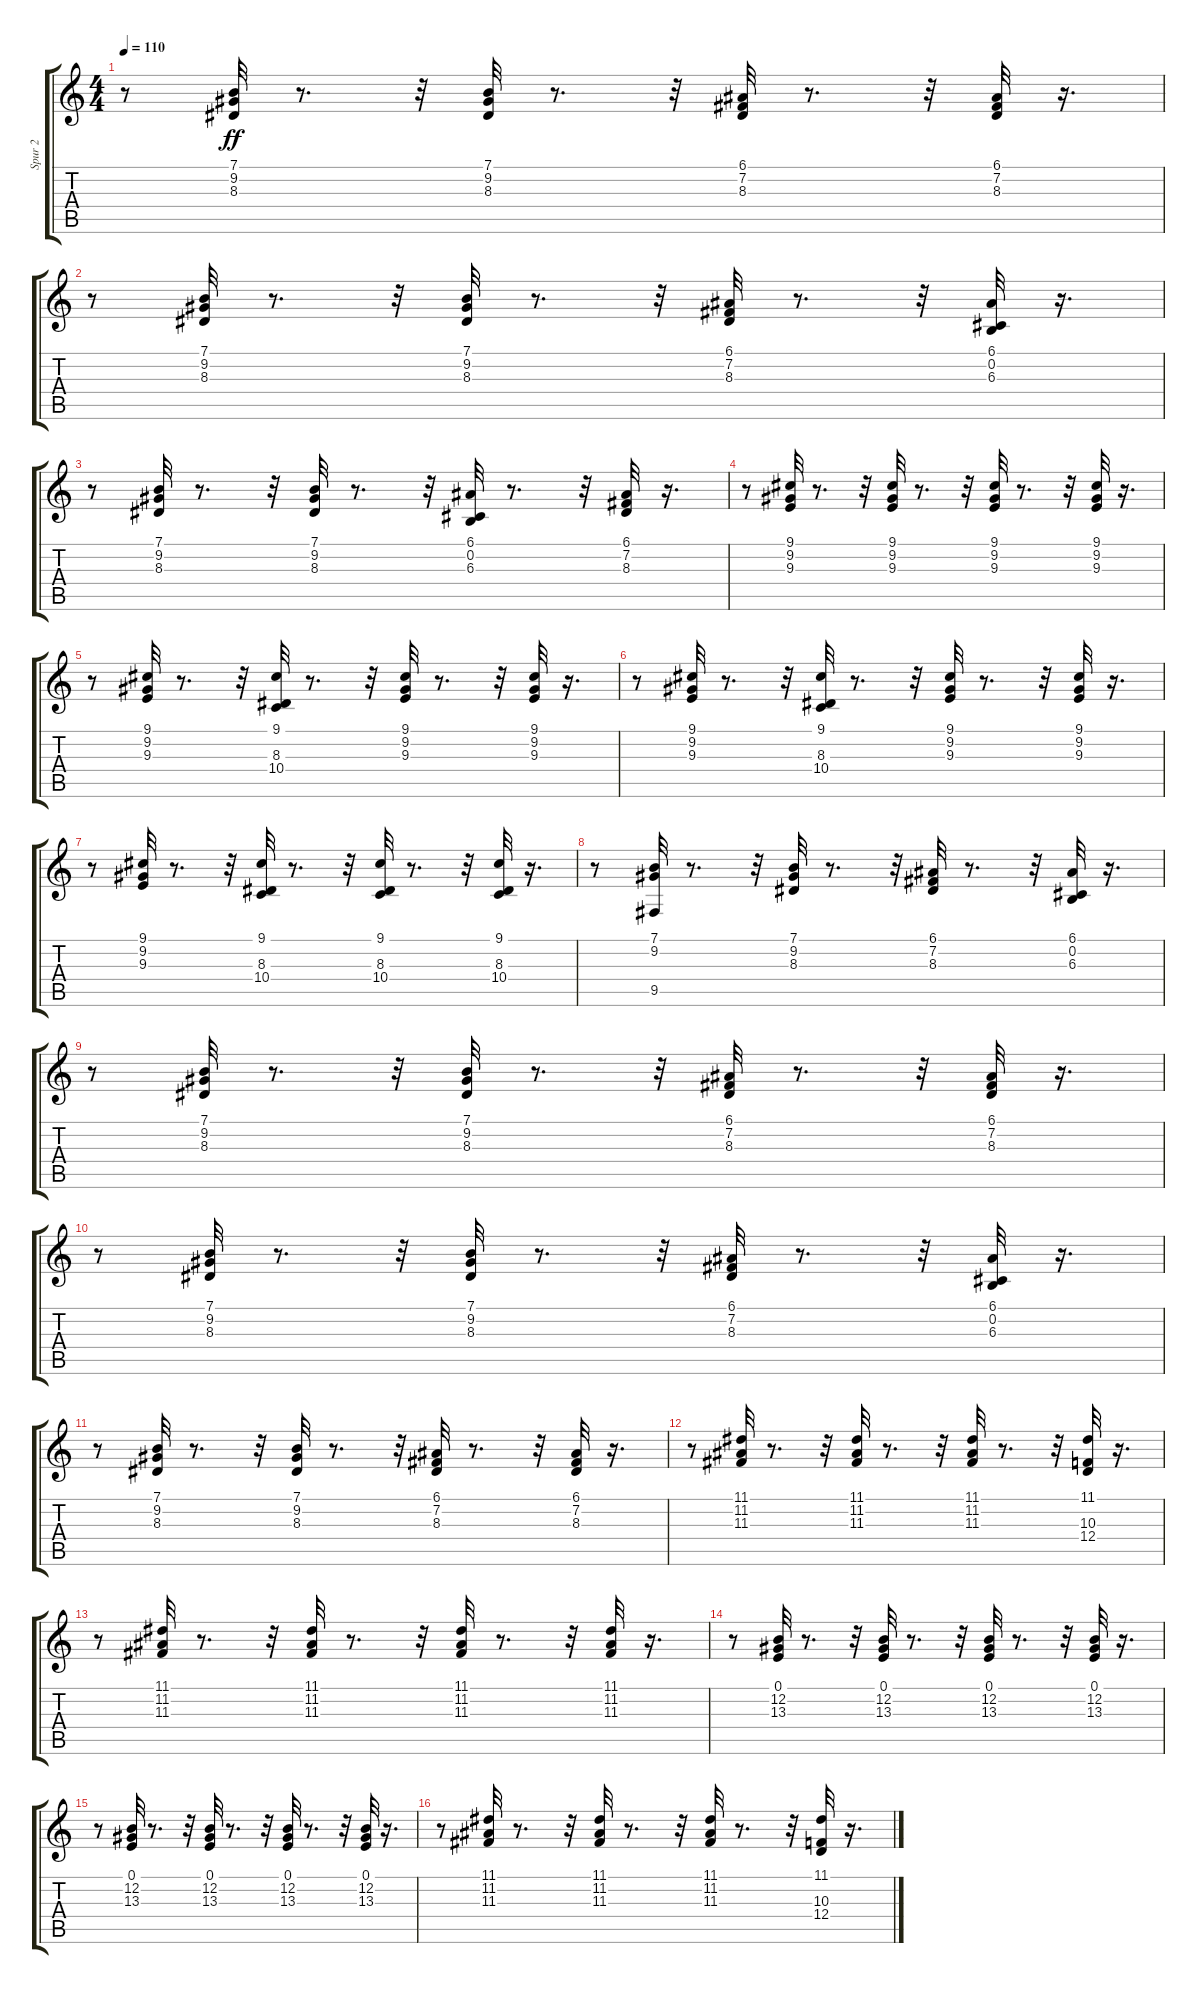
\track ("Spur 2" "Spur 2") {instrument honkytonkpiano}
\staff {score tabs}
\tuning (E4 B3 G3 D3 A2 E2) {hide}
\ts (4 4)
\tempo 110
\clef g2
\ks c
r.8{dy ff} (7.1 9.2 8.3).32 r.8{d} r.32 (7.1 9.2 8.3).32 r.8{d} r.32 (6.1 7.2 8.3).32 r.8{d} r.32 (6.1 7.2 8.3).32 r.16{d} |
r.8 (7.1 9.2 8.3).32 r.8{d} r.32 (7.1 9.2 8.3).32 r.8{d} r.32 (6.1 7.2 8.3).32 r.8{d} r.32 (6.1 0.2 6.3).32 r.16{d} |
r.8 (7.1 9.2 8.3).32 r.8{d} r.32 (7.1 9.2 8.3).32 r.8{d} r.32 (6.1 0.2 6.3).32 r.8{d} r.32 (6.1 7.2 8.3).32 r.16{d} |
r.8 (9.1 9.2 9.3).32 r.8{d} r.32 (9.1 9.2 9.3).32 r.8{d} r.32 (9.1 9.2 9.3).32 r.8{d} r.32 (9.1 9.2 9.3).32 r.16{d} |
r.8 (9.1 9.2 9.3).32 r.8{d} r.32 (9.1 8.3 10.4).32 r.8{d} r.32 (9.1 9.2 9.3).32 r.8{d} r.32 (9.1 9.2 9.3).32 r.16{d} |
r.8 (9.1 9.2 9.3).32 r.8{d} r.32 (9.1 8.3 10.4).32 r.8{d} r.32 (9.1 9.2 9.3).32 r.8{d} r.32 (9.1 9.2 9.3).32 r.16{d} |
r.8 (9.1 9.2 9.3).32 r.8{d} r.32 (9.1 8.3 10.4).32 r.8{d} r.32 (9.1 8.3 10.4).32 r.8{d} r.32 (9.1 8.3 10.4).32 r.16{d} |
r.8 (7.1 9.2 9.5).32 r.8{d} r.32 (7.1 9.2 8.3).32 r.8{d} r.32 (6.1 7.2 8.3).32 r.8{d} r.32 (6.1 0.2 6.3).32 r.16{d} |
r.8 (7.1 9.2 8.3).32 r.8{d} r.32 (7.1 9.2 8.3).32 r.8{d} r.32 (6.1 7.2 8.3).32 r.8{d} r.32 (6.1 7.2 8.3).32 r.16{d} |
r.8 (7.1 9.2 8.3).32 r.8{d} r.32 (7.1 9.2 8.3).32 r.8{d} r.32 (6.1 7.2 8.3).32 r.8{d} r.32 (6.1 0.2 6.3).32 r.16{d} |
r.8 (7.1 9.2 8.3).32 r.8{d} r.32 (7.1 9.2 8.3).32 r.8{d} r.32 (6.1 7.2 8.3).32 r.8{d} r.32 (6.1 7.2 8.3).32 r.16{d} |
r.8 (11.1 11.2 11.3).32 r.8{d} r.32 (11.1 11.2 11.3).32 r.8{d} r.32 (11.1 11.2 11.3).32 r.8{d} r.32 (11.1 10.3 12.4).32 r.16{d} |
r.8 (11.1 11.2 11.3).32 r.8{d} r.32 (11.1 11.2 11.3).32 r.8{d} r.32 (11.1 11.2 11.3).32 r.8{d} r.32 (11.1 11.2 11.3).32 r.16{d} |
r.8 (0.1 12.2 13.3).32 r.8{d} r.32 (0.1 12.2 13.3).32 r.8{d} r.32 (0.1 12.2 13.3).32 r.8{d} r.32 (0.1 12.2 13.3).32 r.16{d} |
r.8 (0.1 12.2 13.3).32 r.8{d} r.32 (0.1 12.2 13.3).32 r.8{d} r.32 (0.1 12.2 13.3).32 r.8{d} r.32 (0.1 12.2 13.3).32 r.16{d} |
r.8 (11.1 11.2 11.3).32 r.8{d} r.32 (11.1 11.2 11.3).32 r.8{d} r.32 (11.1 11.2 11.3).32 r.8{d} r.32 (11.1 10.3 12.4).32 r.16{d}
